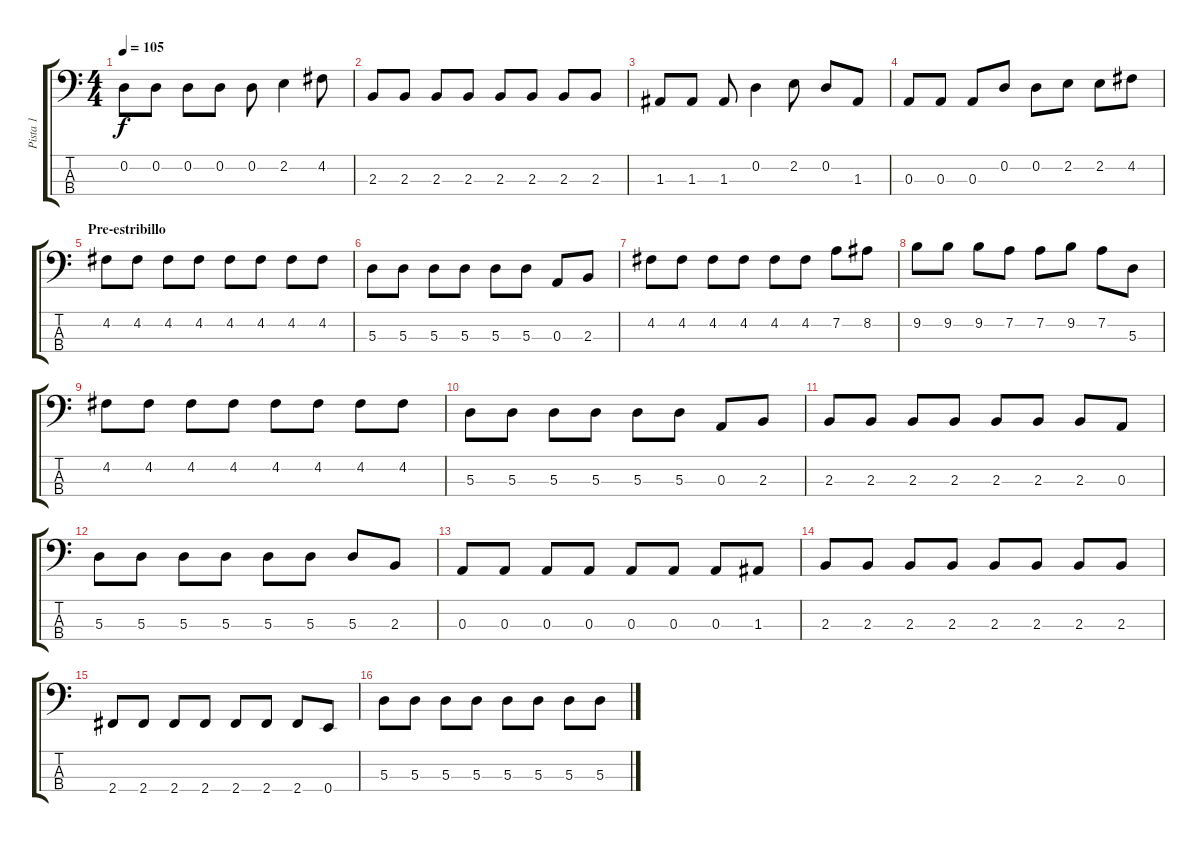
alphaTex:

\track ("Pista 1" "Pista 1") {instrument electricbassfinger}
\staff {score tabs}
\tuning (G2 D2 A1 E1) {hide}
\ts (4 4)
\tempo 105
\clef f4
\ks c
0.2.8{dy f} 0.2.8 0.2.8 0.2.8 0.2.8 2.2.4 4.2.8 |
2.3.8 2.3.8 2.3.8 2.3.8 2.3.8 2.3.8 2.3.8 2.3.8 |
1.3.8 1.3.8 1.3.8 0.2.4 2.2.8 0.2.8 1.3.8 |
0.3.8 0.3.8 0.3.8 0.2.8 0.2.8 2.2.8 2.2.8 4.2.8 |
\section ("" "Pre-estribillo")
4.2.8 4.2.8 4.2.8 4.2.8 4.2.8 4.2.8 4.2.8 4.2.8 |
5.3.8 5.3.8 5.3.8 5.3.8 5.3.8 5.3.8 0.3.8 2.3.8 |
4.2.8 4.2.8 4.2.8 4.2.8 4.2.8 4.2.8 7.2.8 8.2.8 |
9.2.8 9.2.8 9.2.8 7.2.8 7.2.8 9.2.8 7.2.8 5.3.8 |
4.2.8 4.2.8 4.2.8 4.2.8 4.2.8 4.2.8 4.2.8 4.2.8 |
5.3.8 5.3.8 5.3.8 5.3.8 5.3.8 5.3.8 0.3.8 2.3.8 |
2.3.8 2.3.8 2.3.8 2.3.8 2.3.8 2.3.8 2.3.8 0.3.8 |
5.3.8 5.3.8 5.3.8 5.3.8 5.3.8 5.3.8 5.3.8 2.3.8 |
0.3.8 0.3.8 0.3.8 0.3.8 0.3.8 0.3.8 0.3.8 1.3.8 |
2.3.8 2.3.8 2.3.8 2.3.8 2.3.8 2.3.8 2.3.8 2.3.8 |
2.4.8 2.4.8 2.4.8 2.4.8 2.4.8 2.4.8 2.4.8 0.4.8 |
5.3.8 5.3.8 5.3.8 5.3.8 5.3.8 5.3.8 5.3.8 5.3.8
